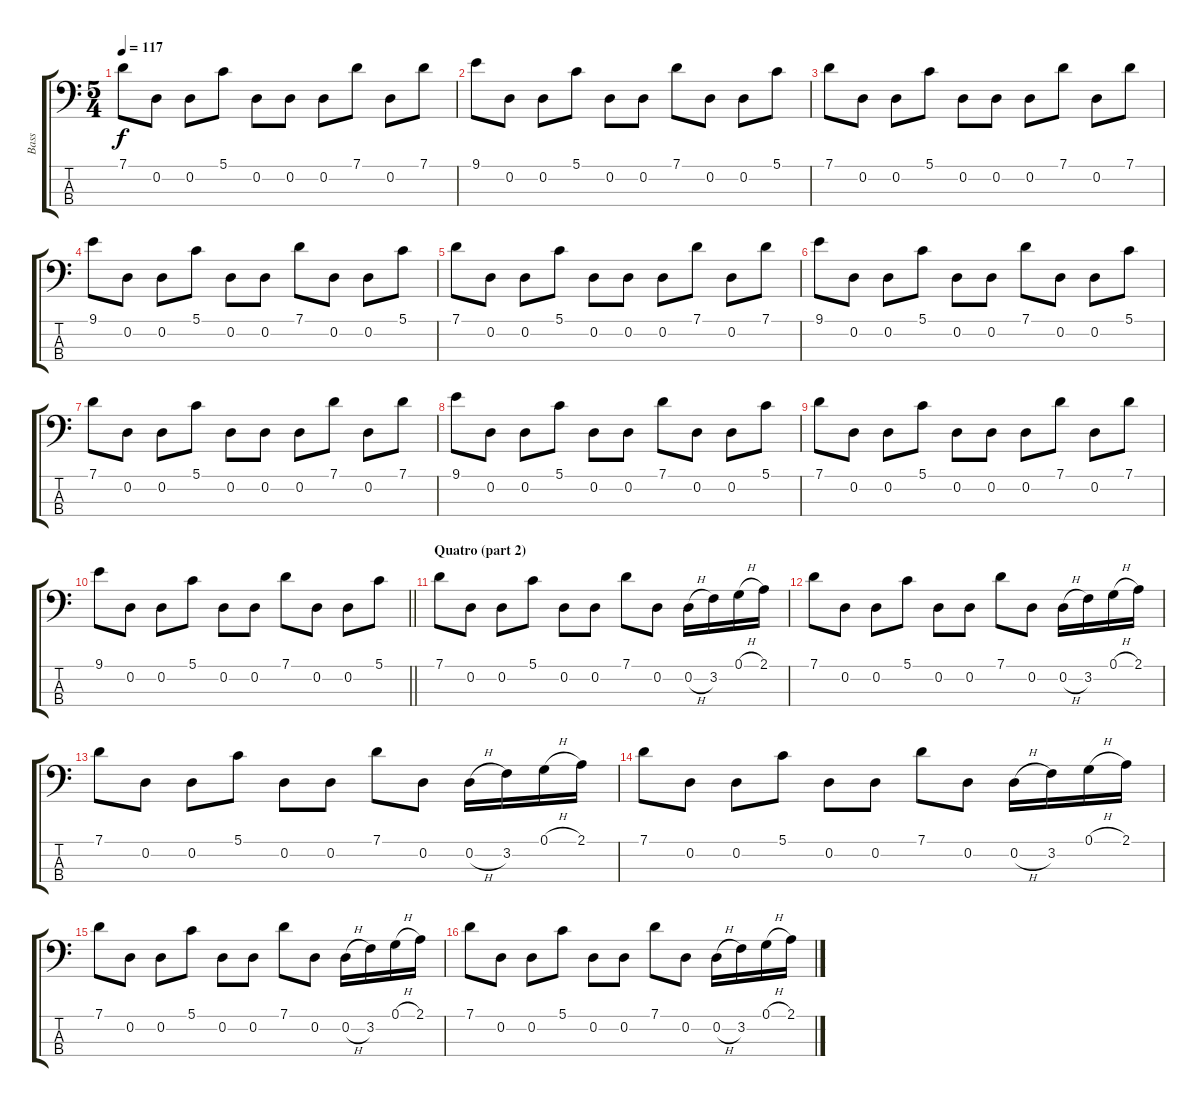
\track ("Bass" "Bass") {instrument electricbasspick}
\staff {score tabs}
\tuning (G2 D2 A1 D1) {hide}
\ts (5 4)
\tempo 117
\clef f4
\ks c
7.1.8{dy f} 0.2.8 0.2.8 5.1.8 0.2.8 0.2.8 0.2.8 7.1.8 0.2.8 7.1.8 |
9.1.8 0.2.8 0.2.8 5.1.8 0.2.8 0.2.8 7.1.8 0.2.8 0.2.8 5.1.8 |
7.1.8 0.2.8 0.2.8 5.1.8 0.2.8 0.2.8 0.2.8 7.1.8 0.2.8 7.1.8 |
9.1.8 0.2.8 0.2.8 5.1.8 0.2.8 0.2.8 7.1.8 0.2.8 0.2.8 5.1.8 |
7.1.8 0.2.8 0.2.8 5.1.8 0.2.8 0.2.8 0.2.8 7.1.8 0.2.8 7.1.8 |
9.1.8 0.2.8 0.2.8 5.1.8 0.2.8 0.2.8 7.1.8 0.2.8 0.2.8 5.1.8 |
7.1.8 0.2.8 0.2.8 5.1.8 0.2.8 0.2.8 0.2.8 7.1.8 0.2.8 7.1.8 |
9.1.8 0.2.8 0.2.8 5.1.8 0.2.8 0.2.8 7.1.8 0.2.8 0.2.8 5.1.8 |
7.1.8 0.2.8 0.2.8 5.1.8 0.2.8 0.2.8 0.2.8 7.1.8 0.2.8 7.1.8 |
\barLineRight lightlight
9.1.8 0.2.8 0.2.8 5.1.8 0.2.8 0.2.8 7.1.8 0.2.8 0.2.8 5.1.8 |
\section ("" "Quatro (part 2)")
7.1.8 0.2.8 0.2.8 5.1.8 0.2.8 0.2.8 7.1.8 0.2.8 0.2{h}.16 3.2.16 0.1{h}.16 2.1.16 |
7.1.8 0.2.8 0.2.8 5.1.8 0.2.8 0.2.8 7.1.8 0.2.8 0.2{h}.16 3.2.16 0.1{h}.16 2.1.16 |
7.1.8 0.2.8 0.2.8 5.1.8 0.2.8 0.2.8 7.1.8 0.2.8 0.2{h}.16 3.2.16 0.1{h}.16 2.1.16 |
7.1.8 0.2.8 0.2.8 5.1.8 0.2.8 0.2.8 7.1.8 0.2.8 0.2{h}.16 3.2.16 0.1{h}.16 2.1.16 |
7.1.8 0.2.8 0.2.8 5.1.8 0.2.8 0.2.8 7.1.8 0.2.8 0.2{h}.16 3.2.16 0.1{h}.16 2.1.16 |
7.1.8 0.2.8 0.2.8 5.1.8 0.2.8 0.2.8 7.1.8 0.2.8 0.2{h}.16 3.2.16 0.1{h}.16 2.1.16
